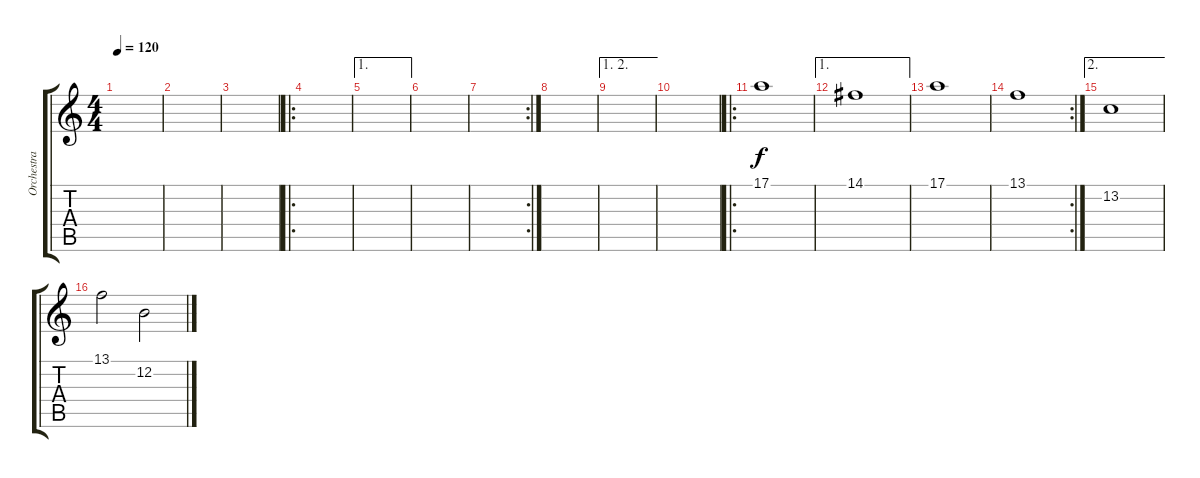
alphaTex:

\track ("Orchestra Hit" "Orchestra ") {instrument orchestrahit}
\staff {score tabs}
\tuning (E4 B3 G3 D3 A2 E2) {hide}
\ts (4 4)
\tempo 120
\clef g2
\ks c
|
|
|
\ro
|
\ae 1
|
|
\rc 2
|
|
\ae (1 2)
|
|
\ro
17.1.1 |
\ae 1
14.1.1 |
17.1.1 |
\rc 2
13.1.1 |
\ae 2
13.2.1 |
13.1.2 12.2.2
